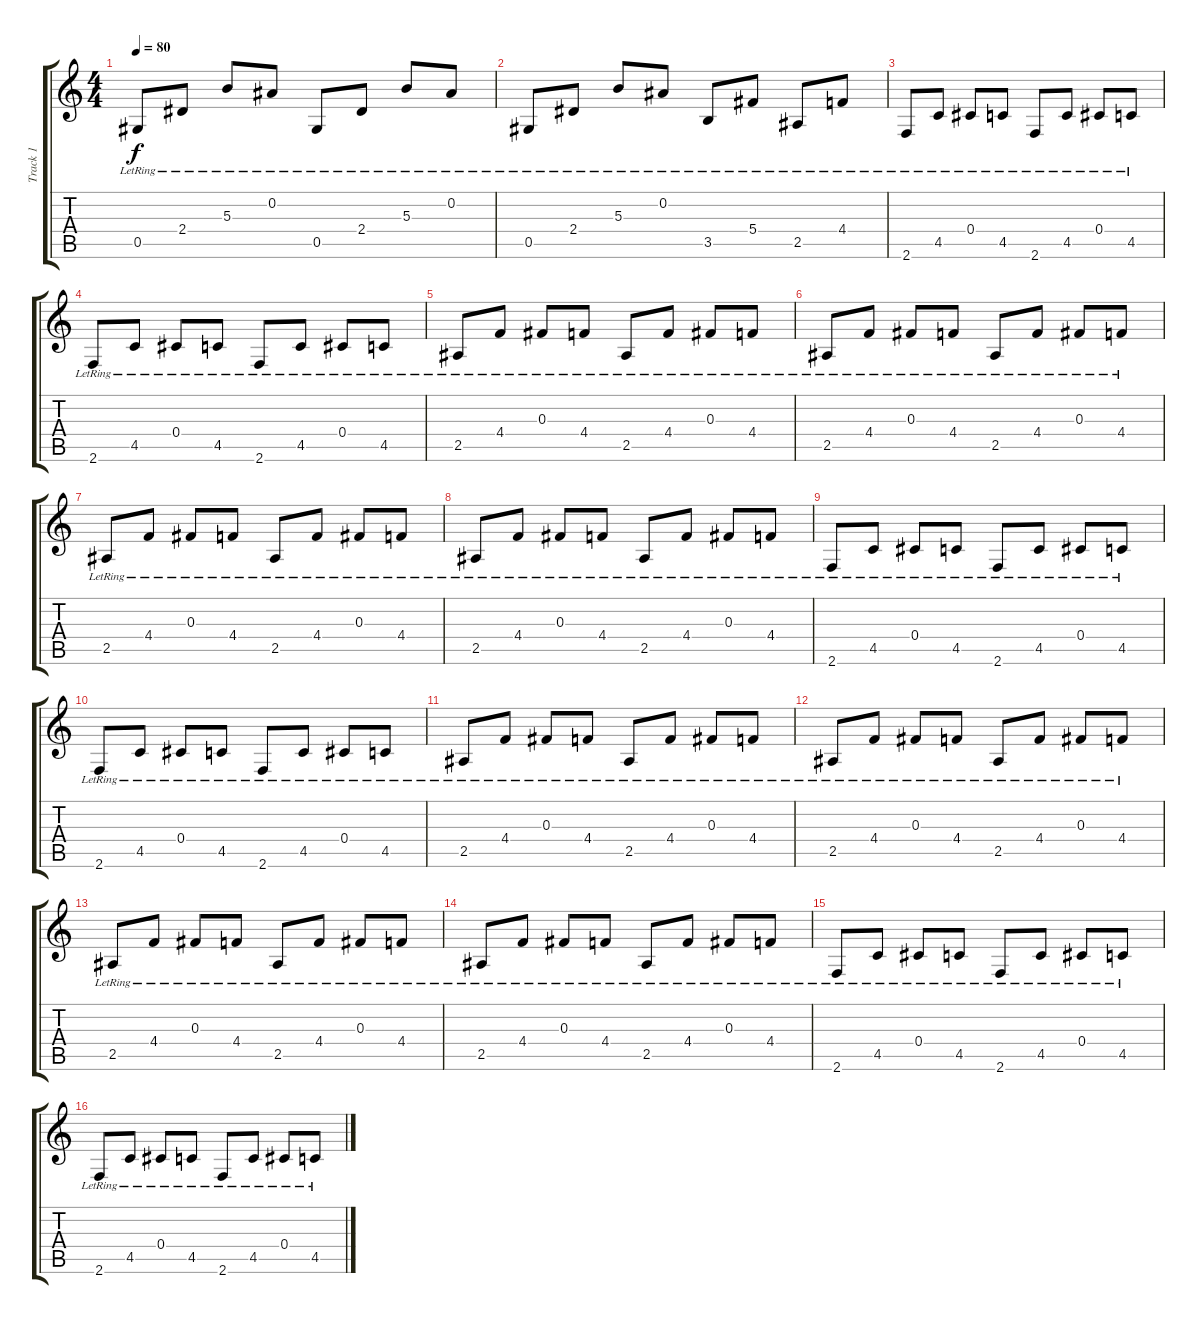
\track ("Track 1" "Track 1") {instrument acousticguitarsteel}
\staff {score tabs}
\tuning (Eb4 Bb3 Gb3 Db3 Ab2 Eb2) {hide}
\ts (4 4)
\tempo 80
\clef g2
\ks c
0.5{lr}.8{dy f} 2.4{lr}.8 5.3{lr}.8 0.2{lr}.8 0.5{lr}.8 2.4{lr}.8 5.3{lr}.8 0.2{lr}.8 |
0.5{lr}.8 2.4{lr}.8 5.3{lr}.8 0.2{lr}.8 3.5{lr}.8 5.4{lr}.8 2.5{lr}.8 4.4{lr}.8 |
2.6{lr}.8 4.5{lr}.8 0.4{lr}.8 4.5{lr}.8 2.6{lr}.8 4.5{lr}.8 0.4{lr}.8 4.5{lr}.8 |
2.6{lr}.8 4.5{lr}.8 0.4{lr}.8 4.5{lr}.8 2.6{lr}.8 4.5{lr}.8 0.4{lr}.8 4.5{lr}.8 |
2.5{lr}.8 4.4{lr}.8 0.3{lr}.8 4.4{lr}.8 2.5{lr}.8 4.4{lr}.8 0.3{lr}.8 4.4{lr}.8 |
2.5{lr}.8 4.4{lr}.8 0.3{lr}.8 4.4{lr}.8 2.5{lr}.8 4.4{lr}.8 0.3{lr}.8 4.4{lr}.8 |
2.5{lr}.8 4.4{lr}.8 0.3{lr}.8 4.4{lr}.8 2.5{lr}.8 4.4{lr}.8 0.3{lr}.8 4.4{lr}.8 |
2.5{lr}.8 4.4{lr}.8 0.3{lr}.8 4.4{lr}.8 2.5{lr}.8 4.4{lr}.8 0.3{lr}.8 4.4{lr}.8 |
2.6{lr}.8 4.5{lr}.8 0.4{lr}.8 4.5{lr}.8 2.6{lr}.8 4.5{lr}.8 0.4{lr}.8 4.5{lr}.8 |
2.6{lr}.8 4.5{lr}.8 0.4{lr}.8 4.5{lr}.8 2.6{lr}.8 4.5{lr}.8 0.4{lr}.8 4.5{lr}.8 |
2.5{lr}.8 4.4{lr}.8 0.3{lr}.8 4.4{lr}.8 2.5{lr}.8 4.4{lr}.8 0.3{lr}.8 4.4{lr}.8 |
2.5{lr}.8 4.4{lr}.8 0.3{lr}.8 4.4{lr}.8 2.5{lr}.8 4.4{lr}.8 0.3{lr}.8 4.4{lr}.8 |
2.5{lr}.8 4.4{lr}.8 0.3{lr}.8 4.4{lr}.8 2.5{lr}.8 4.4{lr}.8 0.3{lr}.8 4.4{lr}.8 |
2.5{lr}.8 4.4{lr}.8 0.3{lr}.8 4.4{lr}.8 2.5{lr}.8 4.4{lr}.8 0.3{lr}.8 4.4{lr}.8 |
2.6{lr}.8 4.5{lr}.8 0.4{lr}.8 4.5{lr}.8 2.6{lr}.8 4.5{lr}.8 0.4{lr}.8 4.5{lr}.8 |
2.6{lr}.8 4.5{lr}.8 0.4{lr}.8 4.5{lr}.8 2.6{lr}.8 4.5{lr}.8 0.4{lr}.8 4.5{lr}.8
